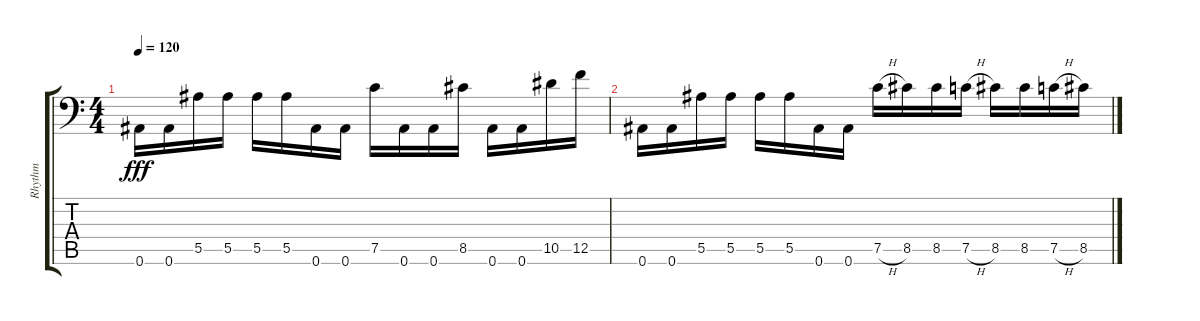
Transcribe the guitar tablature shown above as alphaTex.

\track ("Rhythm" "Rhythm") {instrument distortionguitar}
\staff {score tabs}
\tuning (C4 G3 Eb3 Bb2 F2 Bb1) {hide}
\ts (4 4)
\tempo 120
\clef f4
\ks c
0.6.16{dy fff} 0.6.16 5.5.16 5.5.16 5.5.16 5.5.16 0.6.16 0.6.16 7.5.16 0.6.16 0.6.16 8.5.16 0.6.16 0.6.16 10.5.16 12.5.16 |
0.6.16 0.6.16 5.5.16 5.5.16 5.5.16 5.5.16 0.6.16 0.6.16 7.5{h}.16 8.5.16 8.5.16 7.5{h}.16 8.5.16 8.5.16 7.5{h}.16 8.5.16
